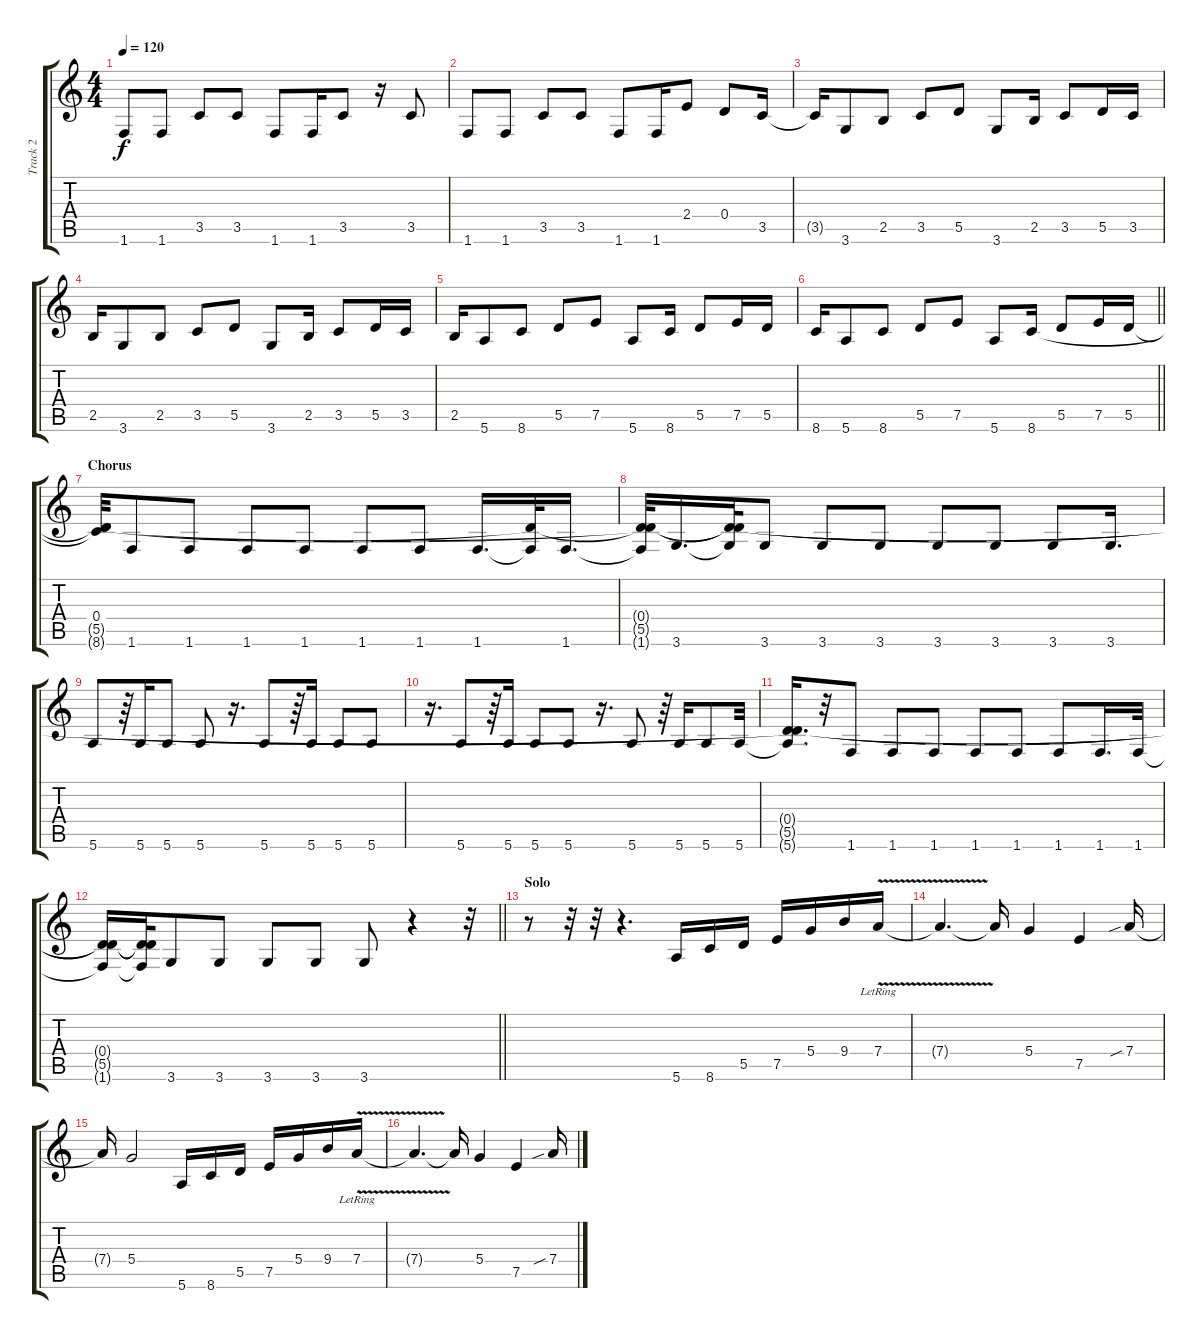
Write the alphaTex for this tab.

\track ("Track 2" "Track 2") {instrument electricbasspick}
\staff {score tabs}
\tuning (E4 B3 G3 D3 A2 E2) {hide}
\ts (4 4)
\tempo 120
\clef g2
\ks c
1.6.8{dy f} 1.6.8 3.5.8 3.5.8 1.6.8 1.6.16 3.5.8 r.16 3.5.8 |
1.6.8 1.6.8 3.5.8 3.5.8 1.6.8 1.6.16 2.4.8 0.4.8 3.5.16 |
3.5{t}.16 3.6.8 2.5.8 3.5.8 5.5.8 3.6.8 2.5.16 3.5.8 5.5.16 3.5.16 |
2.5.16 3.6.8 2.5.8 3.5.8 5.5.8 3.6.8 2.5.16 3.5.8 5.5.16 3.5.16 |
2.5.16 5.6.8 8.6.8 5.5.8 7.5.8 5.6.8 8.6.16 5.5.8 7.5.16 5.5.16 |
\barLineRight lightlight
8.6.16 5.6.8 8.6.8 5.5.8 7.5.8 5.6.8 8.6.16 5.5.8 7.5.16 5.5.16 |
\section ("" "Chorus")
(0.4 5.5{t} 8.6{t}).32 1.6.8 1.6.8 1.6.8 1.6.8 1.6.8 1.6.8 1.6.16{d} (0.4{t} 1.6{t}).32 1.6.16{d} |
(0.4{t} 5.5{t} 1.6{t}).32 3.6.16{d} (0.4{t} 5.5{t} 3.6{t}).32 3.6.8 3.6.8 3.6.8 3.6.8 3.6.8 3.6.8 3.6.16{d} |
5.6.8 r.64 5.6.16 5.6.8 5.6.8 r.16{d} 5.6.8 r.64 5.6.16 5.6.8 5.6.8 |
r.16{d} 5.6.8 r.64 5.6.16 5.6.8 5.6.8 r.16{d} 5.6.8 r.64 5.6.16 5.6.8 5.6.32 |
(0.4{t} 5.5{t} 5.6{t}).16{d} r.32 1.6.8 1.6.8 1.6.8 1.6.8 1.6.8 1.6.8 1.6.16{d} 1.6.32 |
\barLineRight lightlight
(0.4{t} 5.5{t} 1.6{t}).16 (0.4{t} 5.5{t} 1.6{t}).32 3.6.8 3.6.8 3.6.8 3.6.8 3.6.8 r.4 r.32 |
\section ("" "Solo")
r.8 r.32 r.32 r.4{d} 5.6.16 8.6.16 5.5.16 7.5.16 5.4.16 9.4.16 7.4{v lr}.16 |
7.4{t}.4{d} 7.4{t}.16 5.4.4 7.5.4 7.4{sib}.16 |
7.4{t}.16 5.4.2 5.6.16 8.6.16 5.5.16 7.5.16 5.4.16 9.4.16 7.4{v lr}.16 |
7.4{t}.4{d} 7.4{t}.16 5.4.4 7.5.4 7.4{sib}.16
